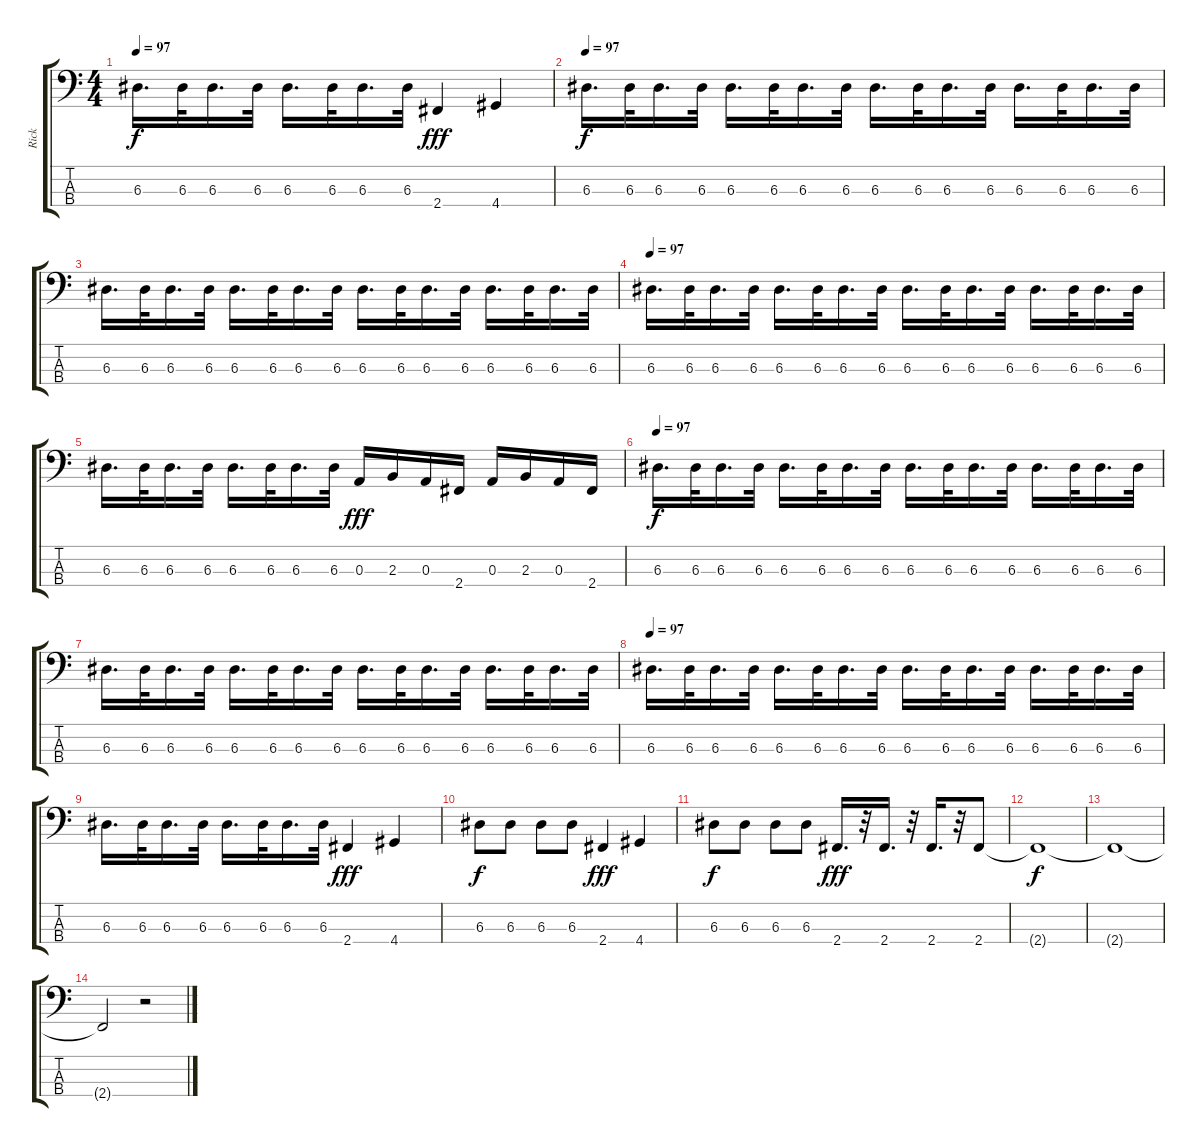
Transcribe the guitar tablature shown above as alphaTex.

\track ("Rick" "Rick") {instrument electricbassfinger}
\staff {score tabs}
\tuning (G2 D2 A1 E1) {hide}
\ts (4 4)
\tempo 97
\clef f4
\ks c
6.3.16{d dy f} 6.3.32 6.3.16{d} 6.3.32 6.3.16{d} 6.3.32 6.3.16{d} 6.3.32 2.4.4{dy fff} 4.4.4 |
\tempo 97
6.3.16{d dy f} 6.3.32 6.3.16{d} 6.3.32 6.3.16{d} 6.3.32 6.3.16{d} 6.3.32 6.3.16{d} 6.3.32 6.3.16{d} 6.3.32 6.3.16{d} 6.3.32 6.3.16{d} 6.3.32 |
6.3.16{d} 6.3.32 6.3.16{d} 6.3.32 6.3.16{d} 6.3.32 6.3.16{d} 6.3.32 6.3.16{d} 6.3.32 6.3.16{d} 6.3.32 6.3.16{d} 6.3.32 6.3.16{d} 6.3.32 |
\tempo 97
6.3.16{d} 6.3.32 6.3.16{d} 6.3.32 6.3.16{d} 6.3.32 6.3.16{d} 6.3.32 6.3.16{d} 6.3.32 6.3.16{d} 6.3.32 6.3.16{d} 6.3.32 6.3.16{d} 6.3.32 |
6.3.16{d} 6.3.32 6.3.16{d} 6.3.32 6.3.16{d} 6.3.32 6.3.16{d} 6.3.32 0.3.16{dy fff} 2.3.16 0.3.16 2.4.16 0.3.16 2.3.16 0.3.16 2.4.16 |
\tempo 97
6.3.16{d dy f} 6.3.32 6.3.16{d} 6.3.32 6.3.16{d} 6.3.32 6.3.16{d} 6.3.32 6.3.16{d} 6.3.32 6.3.16{d} 6.3.32 6.3.16{d} 6.3.32 6.3.16{d} 6.3.32 |
6.3.16{d} 6.3.32 6.3.16{d} 6.3.32 6.3.16{d} 6.3.32 6.3.16{d} 6.3.32 6.3.16{d} 6.3.32 6.3.16{d} 6.3.32 6.3.16{d} 6.3.32 6.3.16{d} 6.3.32 |
\tempo 97
6.3.16{d} 6.3.32 6.3.16{d} 6.3.32 6.3.16{d} 6.3.32 6.3.16{d} 6.3.32 6.3.16{d} 6.3.32 6.3.16{d} 6.3.32 6.3.16{d} 6.3.32 6.3.16{d} 6.3.32 |
6.3.16{d} 6.3.32 6.3.16{d} 6.3.32 6.3.16{d} 6.3.32 6.3.16{d} 6.3.32 2.4.4{dy fff} 4.4.4 |
6.3.8{dy f} 6.3.8 6.3.8 6.3.8 2.4.4{dy fff} 4.4.4 |
6.3.8{dy f} 6.3.8 6.3.8 6.3.8 2.4.16{d dy fff} r.32 2.4.16{d} r.32 2.4.16{d} r.32 2.4.8 |
2.4{t}.1{dy f} |
2.4{t}.1 |
2.4{t}.2 r.2
